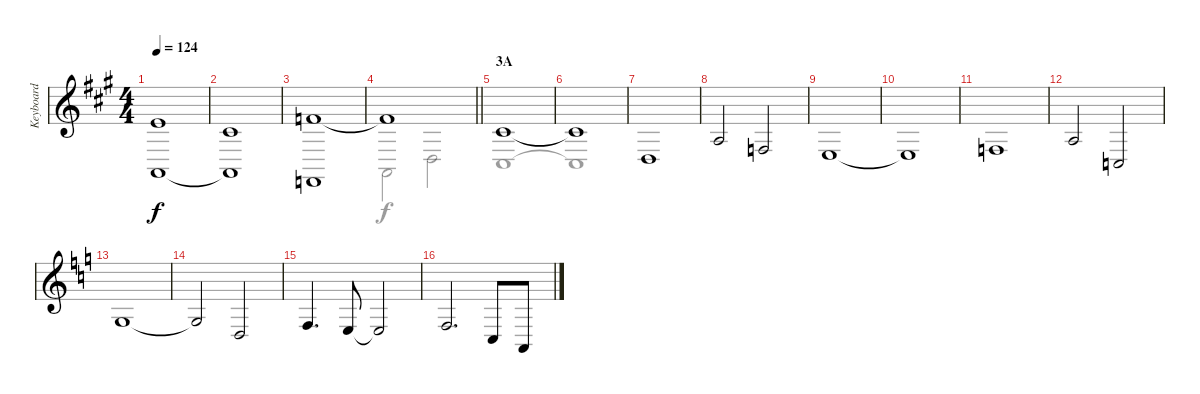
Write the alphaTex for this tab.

\track ("Keyboard" "Keyboard") {instrument stringensemble1}
\staff {score}
\tuning (C4 G3 D3 A2 E2 B1) {hide}
\voice
\ts (4 4)
\tempo 124
\clef g2
\ks a
(4.1 0.4).1{dy f} |
(1.1 0.4{t}).1 |
(5.1 1.5).1 |
\barLineRight lightlight
5.1{t}.1 |
\section ("" "3A")
1.1.1 |
1.1{t}.1 |
0.3.1 |
2.2.2 3.3.2 |
2.3.1 |
2.3{t}.1 |
3.3.1 |
2.2.2 3.4.2 |
\ks c
0.2.1 |
0.2{t}.2 0.3.2 |
3.3.4{d} 2.3.8 2.3{t}.2 |
3.3.2{d} 3.4.8 0.4.8
\voice
\clef g2
\ottava regular
\simile none
\ks a
|
|
|
\barLineRight lightlight
0.4.2 0.3.2 |
4.4.1 |
4.4{t}.1 |
|
|
|
|
|
|
\ks c
|
|
|
